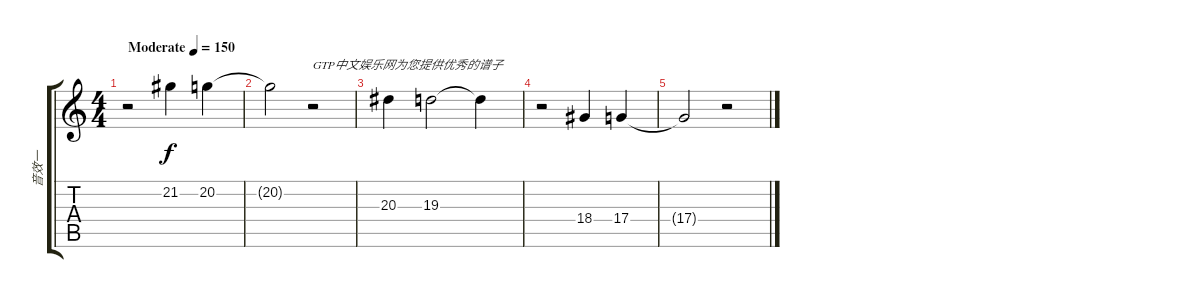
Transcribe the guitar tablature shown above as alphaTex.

\track ("音效一" "音效一") {instrument pad4choir}
\staff {score tabs}
\tuning (E4 B3 G3 D3 A2 E2) {hide}
\ts (4 4)
\tempo (150 "Moderate")
\clef g2
\ks c
r.2{dy f instrument pad4choir} 21.2.4 20.2.4 |
20.2{t}.2 r.2{txt "GTP中文娱乐网为您提供优秀的谱子"} |
20.3.4 19.3.2 19.3{t}.4 |
r.2 18.4.4 17.4.4 |
17.4{t}.2 r.2
